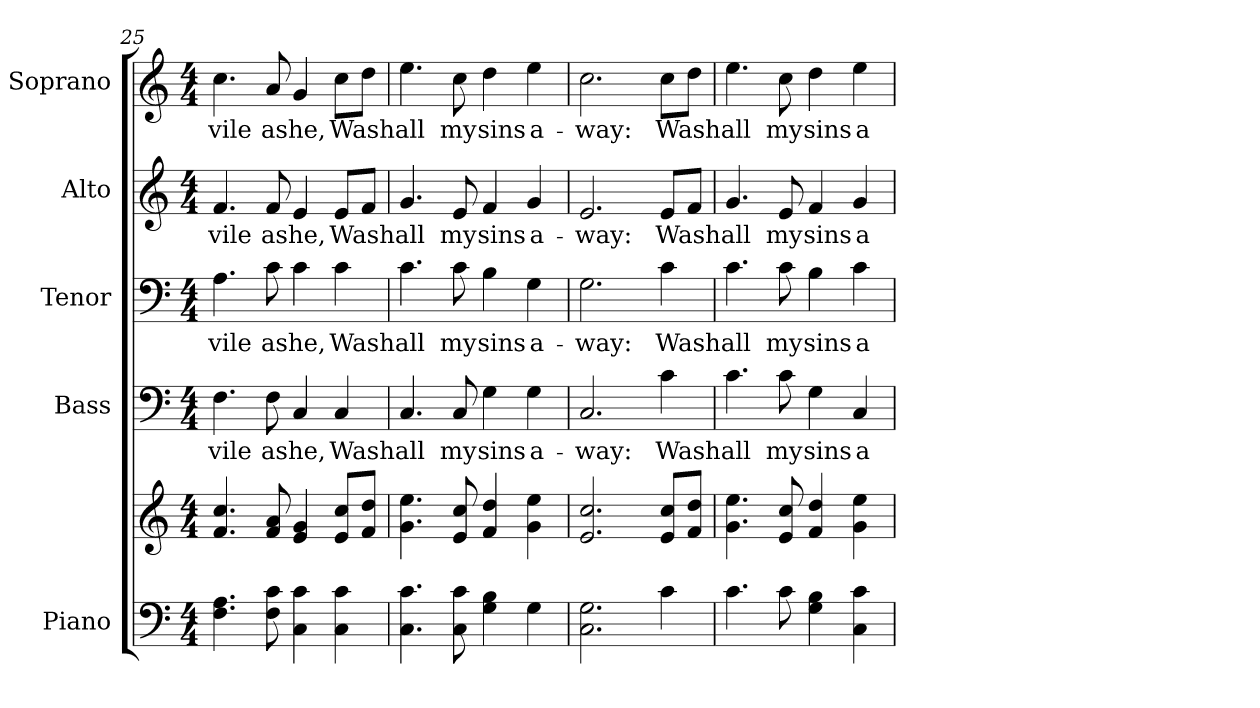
**kern	**kern	**kern	**text	**kern	**text	**kern	**text	**kern	**text
*part5	*part5	*part4	*part4	*part3	*part3	*part2	*part2	*part1	*part1
*staff6	*staff5	*staff4	*staff4	*staff3	*staff3	*staff2	*staff2	*staff1	*staff1
*I"Piano	*	*I"Bass	*	*I"Tenor	*	*I"Alto	*	*I"Soprano	*
*I'Pno.	*	*I'B.	*	*I'T.	*	*I'A.	*	*I'S.	*
!!LO:PB:g=z
*clefF4	*clefG2	*clefF4	*	*clefF4	*	*clefG2	*	*clefG2	*
*k[]	*k[]	*k[]	*	*k[]	*	*k[]	*	*k[]	*
*C:	*C:	*C:	*	*C:	*	*C:	*	*C:	*
*M4/4	*M4/4	*M4/4	*	*M4/4	*	*M4/4	*	*M4/4	*
=25	=25	=25	=25	=25	=25	=25	=25	=25	=25
!	!	!	!LO:LY:b:color=#000000	!	!	!	!	!	!
!	!	!	!	!	!LO:LY:b:color=#000000	!	!	!	!
!	!	!	!	!	!	!	!LO:LY:b:color=#000000	!	!
!	!	!	!	!	!	!	!	!	!LO:LY:b:color=#000000
4.Fi\ 4.Ai	4.fi/ 4.cci	4.Fi\	vile	4.Ai\	vile	4.fi/	vile	4.cci\	vile
!	!	!	!LO:LY:b:color=#000000	!	!	!	!	!	!
!	!	!	!	!	!LO:LY:b:color=#000000	!	!	!	!
!	!	!	!	!	!	!	!LO:LY:b:color=#000000	!	!
!	!	!	!	!	!	!	!	!	!LO:LY:b:color=#000000
8Fi\ 8ci	8fi/ 8ai	8Fi\	as	8ci\	as	8fi/	as	8ai/	as
!	!	!	!LO:LY:b:color=#000000	!	!	!	!	!	!
!	!	!	!	!	!LO:LY:b:color=#000000	!	!	!	!
!	!	!	!	!	!	!	!LO:LY:b:color=#000000	!	!
!	!	!	!	!	!	!	!	!	!LO:LY:b:color=#000000
4Ci\ 4ci	4ei/ 4gi	4Ci/	he,	4ci\	he,	4ei/	he,	4gi/	he,
!	!	!	!LO:LY:b:color=#000000	!	!	!	!	!	!
!	!	!	!	!	!LO:LY:b:color=#000000	!	!	!	!
!	!	!	!	!	!	!	!LO:LY:b:color=#000000	!	!
!	!	!	!	!	!	!	!	!	!LO:LY:b:color=#000000
4Ci\ 4ci	8ei/ 8cciL	4Ci/	Wash	4ci\	Wash	8ei/L	Wash	8cci\L	Wash
.	8fi/ 8ddiJ	.	.	.	.	8fi/J	.	8ddi\J	.
=26	=26	=26	=26	=26	=26	=26	=26	=26	=26
!	!	!	!LO:LY:b:color=#000000	!	!	!	!	!	!
!	!	!	!	!	!LO:LY:b:color=#000000	!	!	!	!
!	!	!	!	!	!	!	!LO:LY:b:color=#000000	!	!
!	!	!	!	!	!	!	!	!	!LO:LY:b:color=#000000
4.Ci\ 4.ci	4.gi\ 4.eei	4.Ci/	all	4.ci\	all	4.gi/	all	4.eei\	all
!	!	!	!LO:LY:b:color=#000000	!	!	!	!	!	!
!	!	!	!	!	!LO:LY:b:color=#000000	!	!	!	!
!	!	!	!	!	!	!	!LO:LY:b:color=#000000	!	!
!	!	!	!	!	!	!	!	!	!LO:LY:b:color=#000000
8Ci\ 8ci	8ei/ 8cci	8Ci/	my	8ci\	my	8ei/	my	8cci\	my
!	!	!	!LO:LY:b:color=#000000	!	!	!	!	!	!
!	!	!	!	!	!LO:LY:b:color=#000000	!	!	!	!
!	!	!	!	!	!	!	!LO:LY:b:color=#000000	!	!
!	!	!	!	!	!	!	!	!	!LO:LY:b:color=#000000
4Gi\ 4Bi	4fi/ 4ddi	4Gi\	sins	4Bi\	sins	4fi/	sins	4ddi\	sins
!	!	!	!LO:LY:b:color=#000000	!	!	!	!	!	!
!	!	!	!	!	!LO:LY:b:color=#000000	!	!	!	!
!	!	!	!	!	!	!	!LO:LY:b:color=#000000	!	!
!	!	!	!	!	!	!	!	!	!LO:LY:b:color=#000000
4Gi\	4gi\ 4eei	4Gi\	a-	4Gi\	a-	4gi/	a-	4eei\	a-
=27	=27	=27	=27	=27	=27	=27	=27	=27	=27
!	!	!	!LO:LY:b:color=#000000	!	!	!	!	!	!
!	!	!	!	!	!LO:LY:b:color=#000000	!	!	!	!
!	!	!	!	!	!	!	!LO:LY:b:color=#000000	!	!
!	!	!	!	!	!	!	!	!	!LO:LY:b:color=#000000
2.Ci\ 2.Gi	2.ei/ 2.cci	2.Ci/	-way:	2.Gi\	-way:	2.ei/	-way:	2.cci\	-way:
!	!	!	!LO:LY:b:color=#000000	!	!	!	!	!	!
!	!	!	!	!	!LO:LY:b:color=#000000	!	!	!	!
!	!	!	!	!	!	!	!LO:LY:b:color=#000000	!	!
!	!	!	!	!	!	!	!	!	!LO:LY:b:color=#000000
4ci\	8ei/ 8cciL	4ci\	Wash	4ci\	Wash	8ei/L	Wash	8cci\L	Wash
.	8fi/ 8ddiJ	.	.	.	.	8fi/J	.	8ddi\J	.
=28	=28	=28	=28	=28	=28	=28	=28	=28	=28
!	!	!	!LO:LY:b:color=#000000	!	!	!	!	!	!
!	!	!	!	!	!LO:LY:b:color=#000000	!	!	!	!
!	!	!	!	!	!	!	!LO:LY:b:color=#000000	!	!
!	!	!	!	!	!	!	!	!	!LO:LY:b:color=#000000
4.ci\	4.gi\ 4.eei	4.ci\	all	4.ci\	all	4.gi/	all	4.eei\	all
!	!	!	!LO:LY:b:color=#000000	!	!	!	!	!	!
!	!	!	!	!	!LO:LY:b:color=#000000	!	!	!	!
!	!	!	!	!	!	!	!LO:LY:b:color=#000000	!	!
!	!	!	!	!	!	!	!	!	!LO:LY:b:color=#000000
8ci\	8ei/ 8cci	8ci\	my	8ci\	my	8ei/	my	8cci\	my
!	!	!	!LO:LY:b:color=#000000	!	!	!	!	!	!
!	!	!	!	!	!LO:LY:b:color=#000000	!	!	!	!
!	!	!	!	!	!	!	!LO:LY:b:color=#000000	!	!
!	!	!	!	!	!	!	!	!	!LO:LY:b:color=#000000
4Gi\ 4Bi	4fi/ 4ddi	4Gi\	sins	4Bi\	sins	4fi/	sins	4ddi\	sins
!	!	!	!LO:LY:b:color=#000000	!	!	!	!	!	!
!	!	!	!	!	!LO:LY:b:color=#000000	!	!	!	!
!	!	!	!	!	!	!	!LO:LY:b:color=#000000	!	!
!	!	!	!	!	!	!	!	!	!LO:LY:b:color=#000000
4Ci\ 4ci	4gi\ 4eei	4Ci/	a-	4ci\	a-	4gi/	a-	4eei\	a-
=	=	=	=	=	=	=	=	=	=
*-	*-	*-	*-	*-	*-	*-	*-	*-	*-
